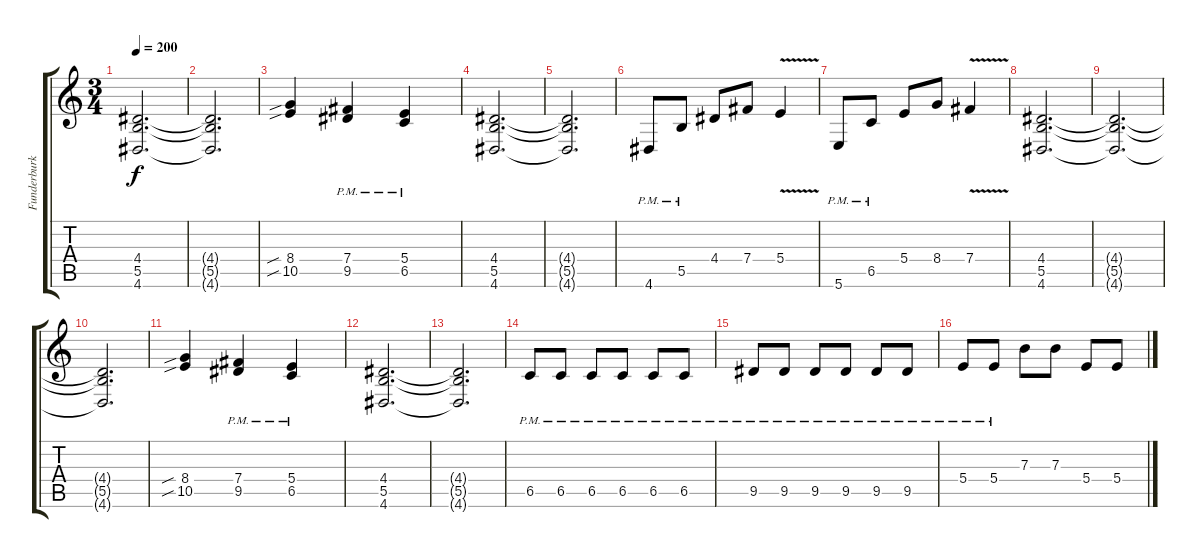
\track ("Funderburk Rhythm" "Funderburk") {instrument overdrivenguitar}
\staff {score tabs}
\tuning (Db4 Ab3 E3 B2 Gb2 B1) {hide}
\ts (3 4)
\tempo 200
\clef g2
\ks c
(4.4{t} 5.5{t} 4.6{t}).2{d dy f} |
(4.4{t} 5.5{t} 4.6{t}).2{d} |
(8.4{sib} 10.5{sib}).4 (7.4{pm} 9.5{pm}).4 (5.4{pm} 6.5{pm}).4 |
(4.4 5.5 4.6).2{d} |
(4.4{t} 5.5{t} 4.6{t}).2{d} |
4.6{pm}.8 5.5{pm}.8 4.4.8 7.4.8 5.4{v}.4 |
5.6{pm}.8 6.5{pm}.8 5.4.8 8.4.8 7.4{v}.4 |
(4.4 5.5 4.6).2{d} |
(4.4{t} 5.5{t} 4.6{t}).2{d} |
(4.4{t} 5.5{t} 4.6{t}).2{d} |
(8.4{sib} 10.5{sib}).4 (7.4{pm} 9.5{pm}).4 (5.4{pm} 6.5{pm}).4 |
(4.4 5.5 4.6).2{d} |
(4.4{t} 5.5{t} 4.6{t}).2{d} |
6.5{pm}.8 6.5{pm}.8 6.5{pm}.8 6.5{pm}.8 6.5{pm}.8 6.5{pm}.8 |
9.5{pm}.8 9.5{pm}.8 9.5{pm}.8 9.5{pm}.8 9.5{pm}.8 9.5{pm}.8 |
5.4{pm}.8 5.4{pm}.8 7.3.8 7.3.8 5.4.8 5.4.8
